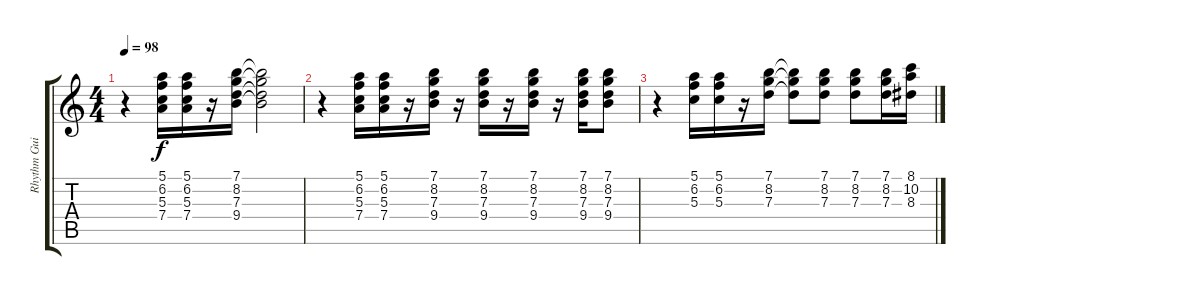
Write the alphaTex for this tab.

\track ("Rhythm Guitar" "Rhythm Gui") {instrument electricguitarjazz}
\staff {score tabs}
\tuning (E4 B3 G3 D3 A2 E2) {hide}
\ts (4 4)
\tempo 98
\clef g2
\ks c
r.4{dy f} (5.1 6.2 5.3 7.4).16 (5.1 6.2 5.3 7.4).16 r.16 (7.1 8.2 7.3 9.4).16 (7.1{t} 8.2{t} 7.3{t} 9.4{t}).2 |
r.4 (5.1 6.2 5.3 7.4).16 (5.1 6.2 5.3 7.4).16 r.16 (7.1 8.2 7.3 9.4).16 r.16 (7.1 8.2 7.3 9.4).16 r.16 (7.1 8.2 7.3 9.4).16 r.16 (7.1 8.2 7.3 9.4).16 (7.1 8.2 7.3 9.4).8 |
r.4 (5.1 6.2 5.3).16 (5.1 6.2 5.3).16 r.16 (7.1 8.2 7.3).16 (7.1{t} 8.2{t} 7.3{t}).8 (7.1 8.2 7.3).8 (7.1 8.2 7.3).8 (7.1 8.2 7.3).16 (8.1 10.2 8.3).16
